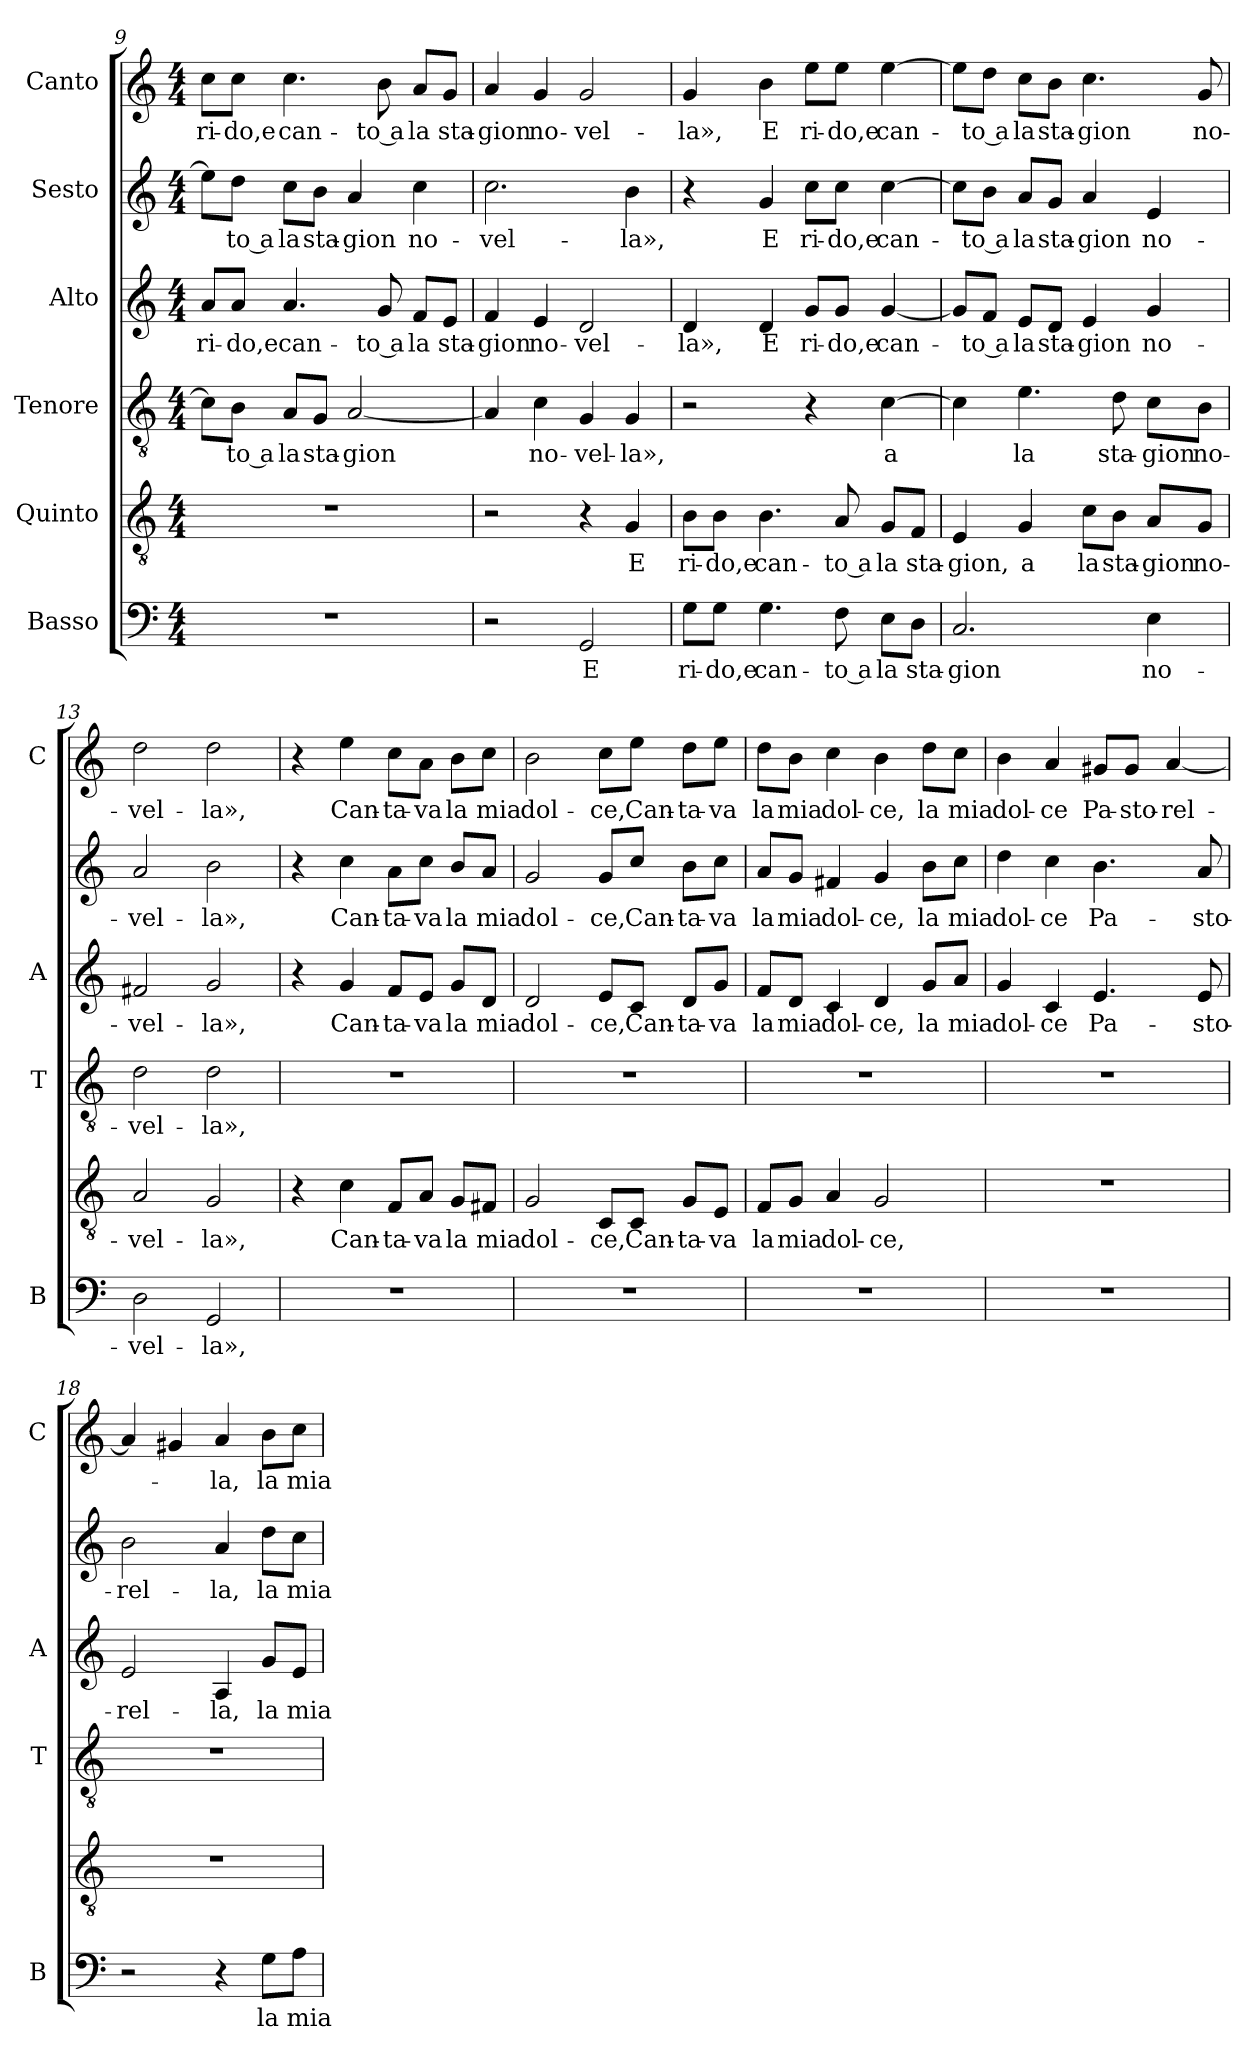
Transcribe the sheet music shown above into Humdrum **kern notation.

**kern	**text	**kern	**text	**kern	**text	**kern	**text	**kern	**text	**kern	**text
*part6	*part6	*part5	*part5	*part4	*part4	*part3	*part3	*part2	*part2	*part1	*part1
*staff6	*staff6	*staff5	*staff5	*staff4	*staff4	*staff3	*staff3	*staff2	*staff2	*staff1	*staff1
*I"Basso	*	*I"Quinto	*	*I"Tenore	*	*I"Alto	*	*I"Sesto	*	*I"Canto	*
*I'B	*	*	*	*I'T	*	*I'A	*	*	*	*I'C	*
*clefF4	*	*clefGv2	*	*clefGv2	*	*clefG2	*	*clefG2	*	*clefG2	*
*k[]	*	*k[]	*	*k[]	*	*k[]	*	*k[]	*	*k[]	*
*C:	*	*C:	*	*C:	*	*C:	*	*C:	*	*C:	*
*M4/4	*	*M4/4	*	*M4/4	*	*M4/4	*	*M4/4	*	*M4/4	*
=9	=9	=9	=9	=9	=9	=9	=9	=9	=9	=9	=9
!	!	!	!	!	!	!	!LO:LY:b	!	!	!	!LO:LY:b
1r	.	1r	.	8c\L]	.	8a/L	ri-	8ee\L]	.	8cc\L	ri-
!	!	!	!	!	!LO:LY:b	!	!LO:LY:b	!	!LO:LY:b	!	!LO:LY:b
.	.	.	.	8B\J	-to a	8a/J	-do,e	8dd\J	-to a	8cc\J	-do,e
!	!	!	!	!	!LO:LY:b	!	!LO:LY:b	!	!LO:LY:b	!	!LO:LY:b
.	.	.	.	8A/L	la	4.a/	can-	8cc\L	la	4.cc\	can-
!	!	!	!	!	!LO:LY:b	!	!	!	!LO:LY:b	!	!
.	.	.	.	8G/J	sta-	.	.	8b\J	sta-	.	.
!	!	!	!	!	!LO:LY:b	!	!	!	!LO:LY:b	!	!
.	.	.	.	[2A/	-gion	.	.	4a/	-gion	.	.
!	!	!	!	!	!	!	!LO:LY:b	!	!	!	!LO:LY:b
.	.	.	.	.	.	8g/	-to a	.	.	8b\	-to a
!	!	!	!	!	!	!	!LO:LY:b	!	!LO:LY:b	!	!LO:LY:b
.	.	.	.	.	.	8f/L	la	4cc\	no-	8a/L	la
!	!	!	!	!	!	!	!LO:LY:b	!	!	!	!LO:LY:b
.	.	.	.	.	.	8e/J	sta-	.	.	8g/J	sta-
=10	=10	=10	=10	=10	=10	=10	=10	=10	=10	=10	=10
!	!	!	!	!	!	!	!LO:LY:b	!	!LO:LY:b	!	!LO:LY:b
2r	.	2r	.	4A/]	.	4f/	-gion	2.cc\	-vel-	4a/	-gion
!	!	!	!	!	!LO:LY:b	!	!LO:LY:b	!	!	!	!LO:LY:b
.	.	.	.	4c\	no-	4e/	no-	.	.	4g/	no-
!	!LO:LY:b	!	!	!	!LO:LY:b	!	!LO:LY:b	!	!	!	!LO:LY:b
2GG/	E	4r	.	4G/	-vel-	2d/	-vel-	.	.	2g/	-vel-
!	!	!	!LO:LY:b	!	!LO:LY:b	!	!	!	!LO:LY:b	!	!
.	.	4G/	E	4G/	-la»,	.	.	4b\	-la»,	.	.
=11	=11	=11	=11	=11	=11	=11	=11	=11	=11	=11	=11
!	!LO:LY:b	!	!LO:LY:b	!	!	!	!LO:LY:b	!	!	!	!LO:LY:b
8G\L	ri-	8B\L	ri-	2r	.	4d/	-la»,	4r	.	4g/	-la»,
!	!LO:LY:b	!	!LO:LY:b	!	!	!	!	!	!	!	!
8G\J	-do,e	8B\J	-do,e	.	.	.	.	.	.	.	.
!	!LO:LY:b	!	!LO:LY:b	!	!	!	!LO:LY:b	!	!LO:LY:b	!	!LO:LY:b
4.G\	can-	4.B\	can-	.	.	4d/	E	4g/	E	4b\	E
!	!	!	!	!	!	!	!LO:LY:b	!	!LO:LY:b	!	!LO:LY:b
.	.	.	.	4r	.	8g/L	ri-	8cc\L	ri-	8ee\L	ri-
!	!LO:LY:b	!	!LO:LY:b	!	!	!	!LO:LY:b	!	!LO:LY:b	!	!LO:LY:b
8F\	-to a	8A/	-to a	.	.	8g/J	-do,e	8cc\J	-do,e	8ee\J	-do,e
!	!LO:LY:b	!	!LO:LY:b	!	!LO:LY:b	!	!LO:LY:b	!	!LO:LY:b	!	!LO:LY:b
8E\L	la	8G/L	la	[4c\	a	[4g/	can-	[4cc\	can-	[4ee\	can-
!	!LO:LY:b	!	!LO:LY:b	!	!	!	!	!	!	!	!
8D\J	sta-	8F/J	sta-	.	.	.	.	.	.	.	.
!!LO:LB:g=z
=12	=12	=12	=12	=12	=12	=12	=12	=12	=12	=12	=12
!	!LO:LY:b	!	!LO:LY:b	!	!	!	!	!	!	!	!
2.C/	-gion	4E/	-gion,	4c\]	.	8g/L]	.	8cc\L]	.	8ee\L]	.
!	!	!	!	!	!	!	!LO:LY:b	!	!LO:LY:b	!	!LO:LY:b
.	.	.	.	.	.	8f/J	-to a	8b\J	-to a	8dd\J	-to a
!	!	!	!LO:LY:b	!	!LO:LY:b	!	!LO:LY:b	!	!LO:LY:b	!	!LO:LY:b
.	.	4G/	a	4.e\	la	8e/L	la	8a/L	la	8cc\L	la
!	!	!	!	!	!	!	!LO:LY:b	!	!LO:LY:b	!	!LO:LY:b
.	.	.	.	.	.	8d/J	sta-	8g/J	sta-	8b\J	sta-
!	!	!	!LO:LY:b	!	!	!	!LO:LY:b	!	!LO:LY:b	!	!LO:LY:b
.	.	8c\L	la	.	.	4e/	-gion	4a/	-gion	4.cc\	-gion
!	!	!	!LO:LY:b	!	!LO:LY:b	!	!	!	!	!	!
.	.	8B\J	sta-	8d\	sta-	.	.	.	.	.	.
!	!LO:LY:b	!	!LO:LY:b	!	!LO:LY:b	!	!LO:LY:b	!	!LO:LY:b	!	!
4E\	no-	8A/L	-gion	8c\L	-gion	4g/	no-	4e/	no-	.	.
!	!	!	!LO:LY:b	!	!LO:LY:b	!	!	!	!	!	!LO:LY:b
.	.	8G/J	no-	8B\J	no-	.	.	.	.	8g/	no-
=13	=13	=13	=13	=13	=13	=13	=13	=13	=13	=13	=13
!	!LO:LY:b	!	!LO:LY:b	!	!LO:LY:b	!	!LO:LY:b	!	!LO:LY:b	!	!LO:LY:b
2D\	-vel-	2A/	-vel-	2d\	-vel-	2f#X/	-vel-	2a/	-vel-	2dd\	-vel-
!	!LO:LY:b	!	!LO:LY:b	!	!LO:LY:b	!	!LO:LY:b	!	!LO:LY:b	!	!LO:LY:b
2GG/	-la»,	2G/	-la»,	2d\	-la»,	2g/	-la»,	2b\	-la»,	2dd\	-la»,
=14	=14	=14	=14	=14	=14	=14	=14	=14	=14	=14	=14
1r	.	4r	.	1r	.	4r	.	4r	.	4r	.
!	!	!	!LO:LY:b	!	!	!	!LO:LY:b	!	!LO:LY:b	!	!LO:LY:b
.	.	4c\	Can-	.	.	4g/	Can-	4cc\	Can-	4ee\	Can-
!	!	!	!LO:LY:b	!	!	!	!LO:LY:b	!	!LO:LY:b	!	!LO:LY:b
.	.	8F/L	-ta-	.	.	8f/L	-ta-	8a\L	-ta-	8cc\L	-ta-
!	!	!	!LO:LY:b	!	!	!	!LO:LY:b	!	!LO:LY:b	!	!LO:LY:b
.	.	8A/J	-va	.	.	8e/J	-va	8cc\J	-va	8a\J	-va
!	!	!	!LO:LY:b	!	!	!	!LO:LY:b	!	!LO:LY:b	!	!LO:LY:b
.	.	8G/L	la	.	.	8g/L	la	8b/L	la	8b\L	la
!	!	!	!LO:LY:b	!	!	!	!LO:LY:b	!	!LO:LY:b	!	!LO:LY:b
.	.	8F#X/J	mia	.	.	8d/J	mia	8a/J	mia	8cc\J	mia
=15	=15	=15	=15	=15	=15	=15	=15	=15	=15	=15	=15
!	!	!	!LO:LY:b	!	!	!	!LO:LY:b	!	!LO:LY:b	!	!LO:LY:b
1r	.	2G/	dol-	1r	.	2d/	dol-	2g/	dol-	2b\	dol-
!	!	!	!LO:LY:b	!	!	!	!LO:LY:b	!	!LO:LY:b	!	!LO:LY:b
.	.	8C/L	-ce,	.	.	8e/L	-ce,	8g/L	-ce,	8cc\L	-ce,
!	!	!	!LO:LY:b	!	!	!	!LO:LY:b	!	!LO:LY:b	!	!LO:LY:b
.	.	8C/J	Can-	.	.	8c/J	Can-	8cc/J	Can-	8ee\J	Can-
!	!	!	!LO:LY:b	!	!	!	!LO:LY:b	!	!LO:LY:b	!	!LO:LY:b
.	.	8G/L	-ta-	.	.	8d/L	-ta-	8b\L	-ta-	8dd\L	-ta-
!	!	!	!LO:LY:b	!	!	!	!LO:LY:b	!	!LO:LY:b	!	!LO:LY:b
.	.	8E/J	-va	.	.	8g/J	-va	8cc\J	-va	8ee\J	-va
=16	=16	=16	=16	=16	=16	=16	=16	=16	=16	=16	=16
!	!	!	!LO:LY:b	!	!	!	!LO:LY:b	!	!LO:LY:b	!	!LO:LY:b
1r	.	8F/L	la	1r	.	8f/L	la	8a/L	la	8dd\L	la
!	!	!	!LO:LY:b	!	!	!	!LO:LY:b	!	!LO:LY:b	!	!LO:LY:b
.	.	8G/J	mia	.	.	8d/J	mia	8g/J	mia	8b\J	mia
!	!	!	!LO:LY:b	!	!	!	!LO:LY:b	!	!LO:LY:b	!	!LO:LY:b
.	.	4A/	dol-	.	.	4c/	dol-	4f#X/	dol-	4cc\	dol-
!	!	!	!LO:LY:b	!	!	!	!LO:LY:b	!	!LO:LY:b	!	!LO:LY:b
.	.	2G/	-ce,	.	.	4d/	-ce,	4g/	-ce,	4b\	-ce,
!	!	!	!	!	!	!	!LO:LY:b	!	!LO:LY:b	!	!LO:LY:b
.	.	.	.	.	.	8g/L	la	8b\L	la	8dd\L	la
!	!	!	!	!	!	!	!LO:LY:b	!	!LO:LY:b	!	!LO:LY:b
.	.	.	.	.	.	8a/J	mia	8cc\J	mia	8cc\J	mia
=17	=17	=17	=17	=17	=17	=17	=17	=17	=17	=17	=17
!	!	!	!	!	!	!	!LO:LY:b	!	!LO:LY:b	!	!LO:LY:b
1r	.	1r	.	1r	.	4g/	dol-	4dd\	dol-	4b\	dol-
!	!	!	!	!	!	!	!LO:LY:b	!	!LO:LY:b	!	!LO:LY:b
.	.	.	.	.	.	4c/	-ce	4cc\	-ce	4a/	-ce
!	!	!	!	!	!	!	!LO:LY:b	!	!LO:LY:b	!	!LO:LY:b
.	.	.	.	.	.	4.e/	Pa-	4.b\	Pa-	8g#X/L	Pa-
!	!	!	!	!	!	!	!	!	!	!	!LO:LY:b
.	.	.	.	.	.	.	.	.	.	8g#/J	-sto-
!	!	!	!	!	!	!	!	!	!	!	!LO:LY:b
.	.	.	.	.	.	.	.	.	.	[4a/	-rel-
!	!	!	!	!	!	!	!LO:LY:b	!	!LO:LY:b	!	!
.	.	.	.	.	.	8e/	-sto-	8a/	-sto-	.	.
=18	=18	=18	=18	=18	=18	=18	=18	=18	=18	=18	=18
!	!	!	!	!	!	!	!LO:LY:b	!	!LO:LY:b	!	!
2r	.	1r	.	1r	.	2e/	-rel-	2b\	-rel-	4a/]	.
.	.	.	.	.	.	.	.	.	.	4g#X/	.
!	!	!	!	!	!	!	!LO:LY:b	!	!LO:LY:b	!	!LO:LY:b
4r	.	.	.	.	.	4A/	-la,	4a/	-la,	4a/	-la,
!	!LO:LY:b	!	!	!	!	!	!LO:LY:b	!	!LO:LY:b	!	!LO:LY:b
8G\L	la	.	.	.	.	8g/L	la	8dd\L	la	8b\L	la
!	!LO:LY:b	!	!	!	!	!	!LO:LY:b	!	!LO:LY:b	!	!LO:LY:b
8A\J	mia	.	.	.	.	8e/J	mia	8cc\J	mia	8cc\J	mia
=	=	=	=	=	=	=	=	=	=	=	=
*-	*-	*-	*-	*-	*-	*-	*-	*-	*-	*-	*-
